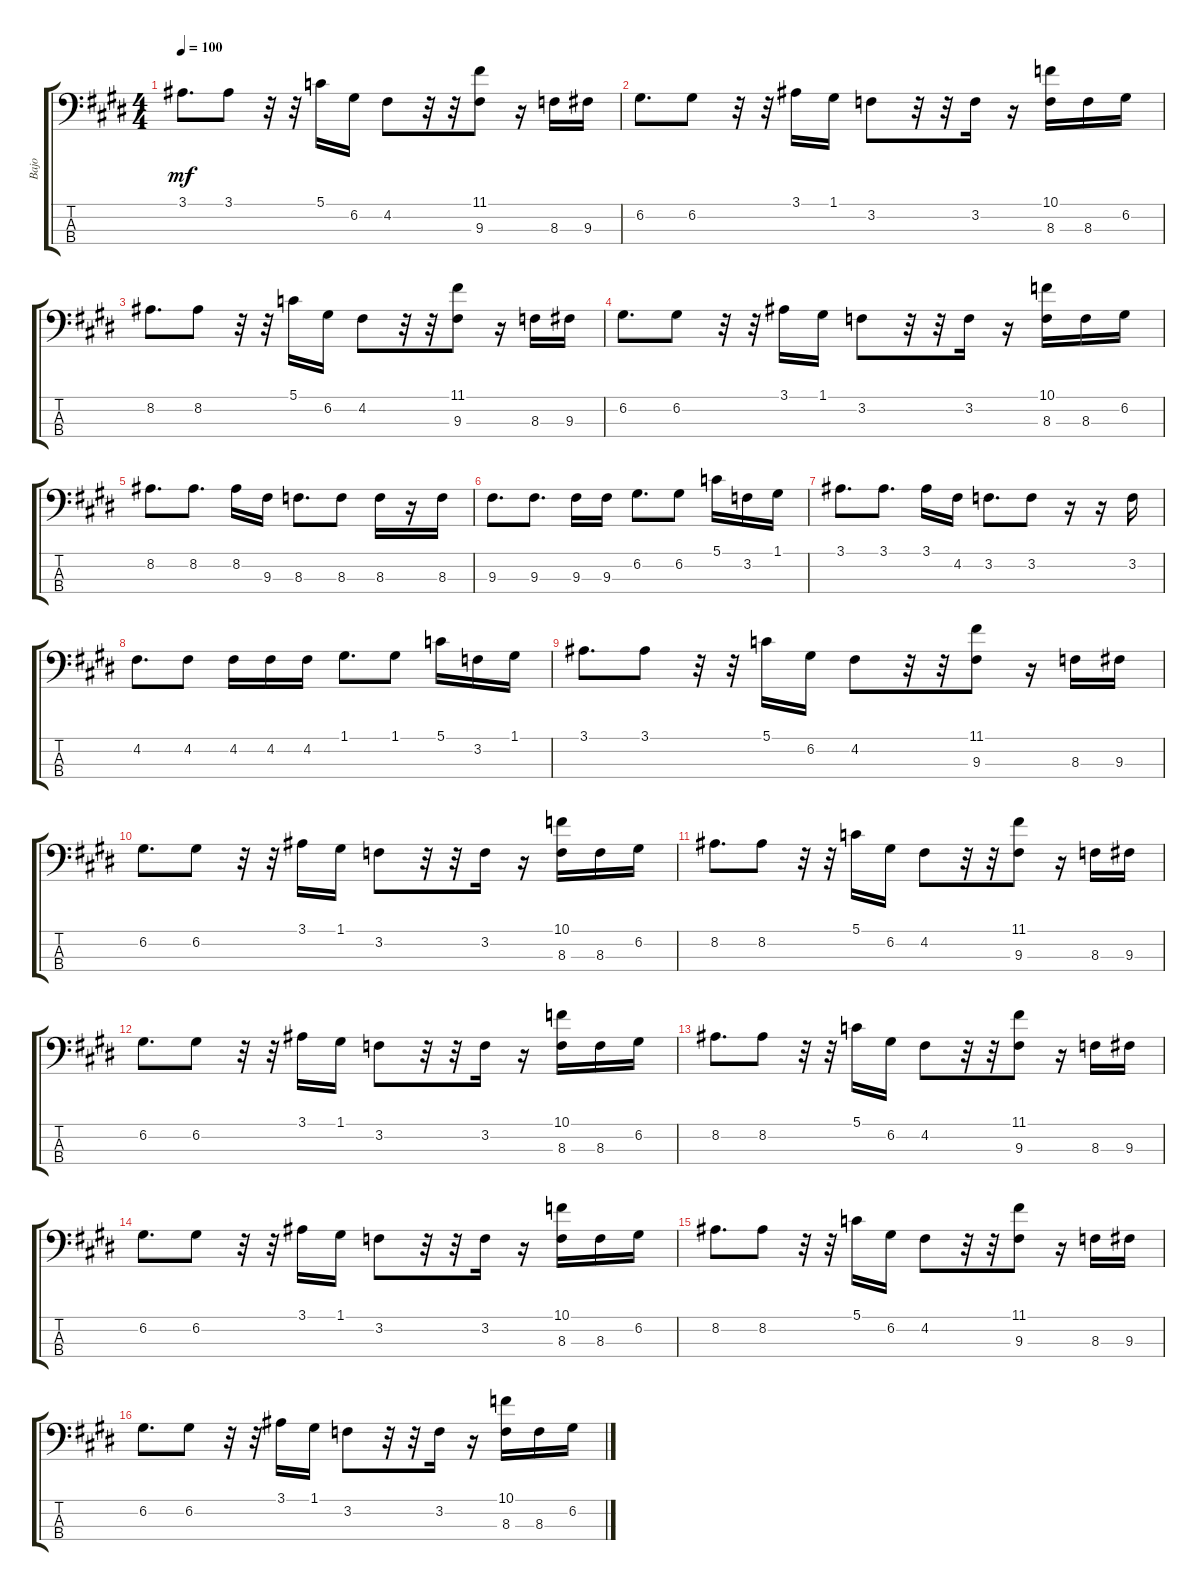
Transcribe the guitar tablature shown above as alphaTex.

\track ("Bajo" "Bajo") {instrument electricbasspick}
\staff {score tabs}
\tuning (G2 D2 A1 E1) {hide}
\ts (4 4)
\tempo 100
\clef f4
\ks e
3.1.8{d dy mf} 3.1.8 r.32 r.32 5.1.16 6.2.16 4.2.8 r.32 r.32 (11.1 9.3).8 r.16 8.3.16 9.3.16 |
6.2.8{d} 6.2.8 r.32 r.32 3.1.16 1.1.16 3.2.8 r.32 r.32 3.2.16 r.16 (10.1 8.3).16 8.3.16 6.2.16 |
8.2.8{d} 8.2.8 r.32 r.32 5.1.16 6.2.16 4.2.8 r.32 r.32 (11.1 9.3).8 r.16 8.3.16 9.3.16 |
6.2.8{d} 6.2.8 r.32 r.32 3.1.16 1.1.16 3.2.8 r.32 r.32 3.2.16 r.16 (10.1 8.3).16 8.3.16 6.2.16 |
8.2.8{d} 8.2.8{d} 8.2.16 9.3.16 8.3.8{d} 8.3.8 8.3.16 r.16 8.3.16 |
9.3.8{d} 9.3.8{d} 9.3.16 9.3.16 6.2.8{d} 6.2.8 5.1.16 3.2.16 1.1.16 |
3.1.8{d} 3.1.8{d} 3.1.16 4.2.16 3.2.8{d} 3.2.8 r.16 r.16 3.2.16 |
4.2.8{d} 4.2.8 4.2.16 4.2.16 4.2.16 1.1.8{d} 1.1.8 5.1.16 3.2.16 1.1.16 |
3.1.8{d} 3.1.8 r.32 r.32 5.1.16 6.2.16 4.2.8 r.32 r.32 (11.1 9.3).8 r.16 8.3.16 9.3.16 |
6.2.8{d} 6.2.8 r.32 r.32 3.1.16 1.1.16 3.2.8 r.32 r.32 3.2.16 r.16 (10.1 8.3).16 8.3.16 6.2.16 |
8.2.8{d} 8.2.8 r.32 r.32 5.1.16 6.2.16 4.2.8 r.32 r.32 (11.1 9.3).8 r.16 8.3.16 9.3.16 |
6.2.8{d} 6.2.8 r.32 r.32 3.1.16 1.1.16 3.2.8 r.32 r.32 3.2.16 r.16 (10.1 8.3).16 8.3.16 6.2.16 |
8.2.8{d} 8.2.8 r.32 r.32 5.1.16 6.2.16 4.2.8 r.32 r.32 (11.1 9.3).8 r.16 8.3.16 9.3.16 |
6.2.8{d} 6.2.8 r.32 r.32 3.1.16 1.1.16 3.2.8 r.32 r.32 3.2.16 r.16 (10.1 8.3).16 8.3.16 6.2.16 |
8.2.8{d} 8.2.8 r.32 r.32 5.1.16 6.2.16 4.2.8 r.32 r.32 (11.1 9.3).8 r.16 8.3.16 9.3.16 |
6.2.8{d} 6.2.8 r.32 r.32 3.1.16 1.1.16 3.2.8 r.32 r.32 3.2.16 r.16 (10.1 8.3).16 8.3.16 6.2.16
